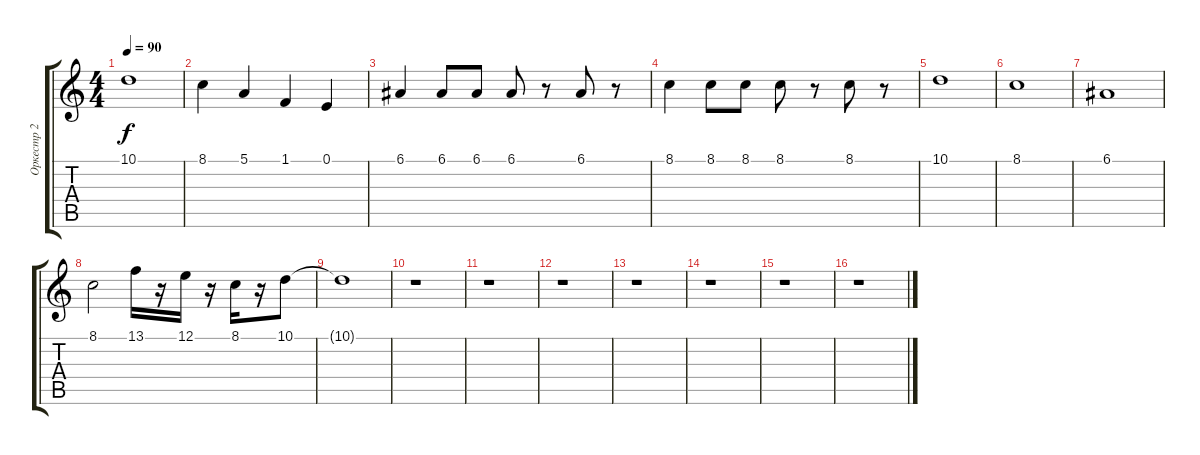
\track ("Оркестр 2" "Оркестр 2") {instrument trumpet}
\staff {score tabs}
\tuning (E4 B3 G3 D3 A2 E2) {hide}
\ts (4 4)
\tempo 90
\clef g2
\ks c
10.1.1{dy f} |
8.1.4 5.1.4 1.1.4 0.1.4 |
6.1.4 6.1.8 6.1.8 6.1.8 r.8 6.1.8 r.8 |
8.1.4 8.1.8 8.1.8 8.1.8 r.8 8.1.8 r.8 |
10.1.1 |
8.1.1 |
6.1.1 |
8.1.2 13.1.16 r.16 12.1.16 r.16 8.1.16 r.16 10.1.8 |
10.1{t}.1 |
r.1 |
r.1 |
r.1 |
r.1 |
r.1 |
r.1 |
r.1
